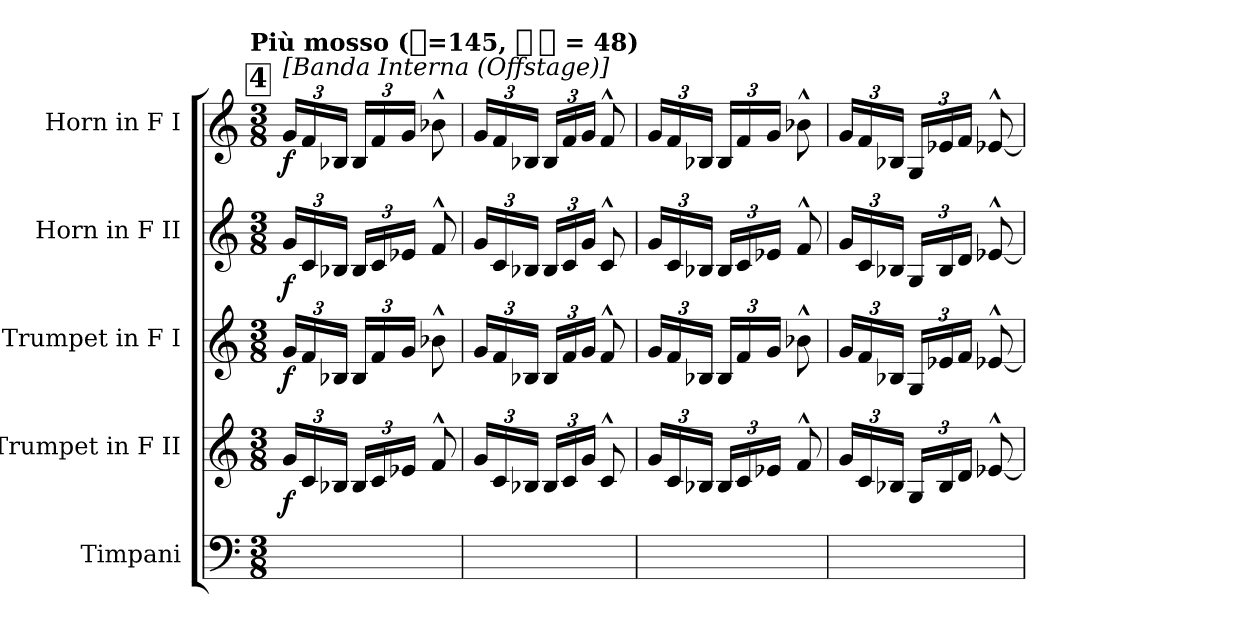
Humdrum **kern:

**kern	**kern	**dynam	**kern	**dynam	**kern	**dynam	**kern	**dynam
*part5	*part4	*part4	*part3	*part3	*part2	*part2	*part1	*part1
*staff5	*staff4	*staff4	*staff3	*staff3	*staff2	*staff2	*staff1	*staff1
*I"Timpani	*I"Trumpet in F II	*	*I"Trumpet in F I	*	*I"Horn in F II	*	*I"Horn in F I	*
*I'Timp.	*	*	*	*	*	*	*	*
*clefF4	*clefG2	*	*clefG2	*	*clefG2	*	*clefG2	*
*	*ITrd-3c-5	*	*ITrd-3c-5	*	*ITrd4c7	*	*ITrd4c7	*
*k[]	*k[b-]	*	*k[b-]	*	*k[b-]	*	*k[b-]	*
*C:	*F:	*	*F:	*	*F:	*	*F:	*
!!LO:TX:omd:t=Più mosso ([eighth]=145, [quarter-dot] = 48)
*M3/8	*M3/8	*	*M3/8	*	*M3/8	*	*M3/8	*
*MM73	*MM73	*	*MM73	*	*MM73	*	*MM73	*
!!LO:REH:place=s1:t=4
=38	=38	=38	=38	=38	=38	=38	=38	=38
!	!	!	!	!	!	!	!LO:TX:a:t=[Banda Interna (Offstage)]	!
8.ryy	24ccLL	f	24ccLL	f	24cLL	f	24cLL	f
.	24f	.	24b-	.	24F	.	24B-	.
.	24e-XJJ	.	24e-XJJ	.	24E-XJJ	.	24E-XJJ	.
.	24e-LL	.	24e-LL	.	24E-LL	.	24E-LL	.
.	24f	.	24b-	.	24F	.	24B-	.
16ryy	.	.	.	.	.	.	.	.
.	24a-XJJ	.	24ccJJ	.	24A-XJJ	.	24cJJ	.
8ryy	8b-^^	.	8ee-X^^	.	8B-^^	.	8e-X^^	.
=39	=39	=39	=39	=39	=39	=39	=39	=39
16ryy	24ccLL	.	24ccLL	.	24cLL	.	24cLL	.
.	24f	.	24b-	.	24F	.	24B-	.
16ryy	.	.	.	.	.	.	.	.
.	24e-XJJ	.	24e-XJJ	.	24E-XJJ	.	24E-XJJ	.
8.ryy	24e-LL	.	24e-LL	.	24E-LL	.	24E-LL	.
.	24f	.	24b-	.	24F	.	24B-	.
.	24ccJJ	.	24ccJJ	.	24cJJ	.	24cJJ	.
.	8f^^	.	8b-^^	.	8F^^	.	8B-^^	.
16ryy	.	.	.	.	.	.	.	.
=40	=40	=40	=40	=40	=40	=40	=40	=40
8.ryy	24ccLL	.	24ccLL	.	24cLL	.	24cLL	.
.	24f	.	24b-	.	24F	.	24B-	.
.	24e-XJJ	.	24e-XJJ	.	24E-XJJ	.	24E-XJJ	.
.	24e-LL	.	24e-LL	.	24E-LL	.	24E-LL	.
.	24f	.	24b-	.	24F	.	24B-	.
16ryy	.	.	.	.	.	.	.	.
.	24a-XJJ	.	24ccJJ	.	24A-XJJ	.	24cJJ	.
8ryy	8b-^^	.	8ee-X^^	.	8B-^^	.	8e-X^^	.
=41	=41	=41	=41	=41	=41	=41	=41	=41
16ryy	24ccLL	.	24ccLL	.	24cLL	.	24cLL	.
.	24f	.	24b-	.	24F	.	24B-	.
16ryy	.	.	.	.	.	.	.	.
.	24e-XJJ	.	24e-XJJ	.	24E-XJJ	.	24E-XJJ	.
8.ryy	24cLL	.	24cLL	.	24CLL	.	24CLL	.
.	24e-	.	24a-X	.	24E-	.	24A-X	.
.	24gJJ	.	24b-JJ	.	24GJJ	.	24B-JJ	.
.	[8a-X^^	.	[8a-X^^	.	[8A-X^^	.	[8A-X^^	.
16ryy	.	.	.	.	.	.	.	.
=	=	=	=	=	=	=	=	=
*-	*-	*-	*-	*-	*-	*-	*-	*-
